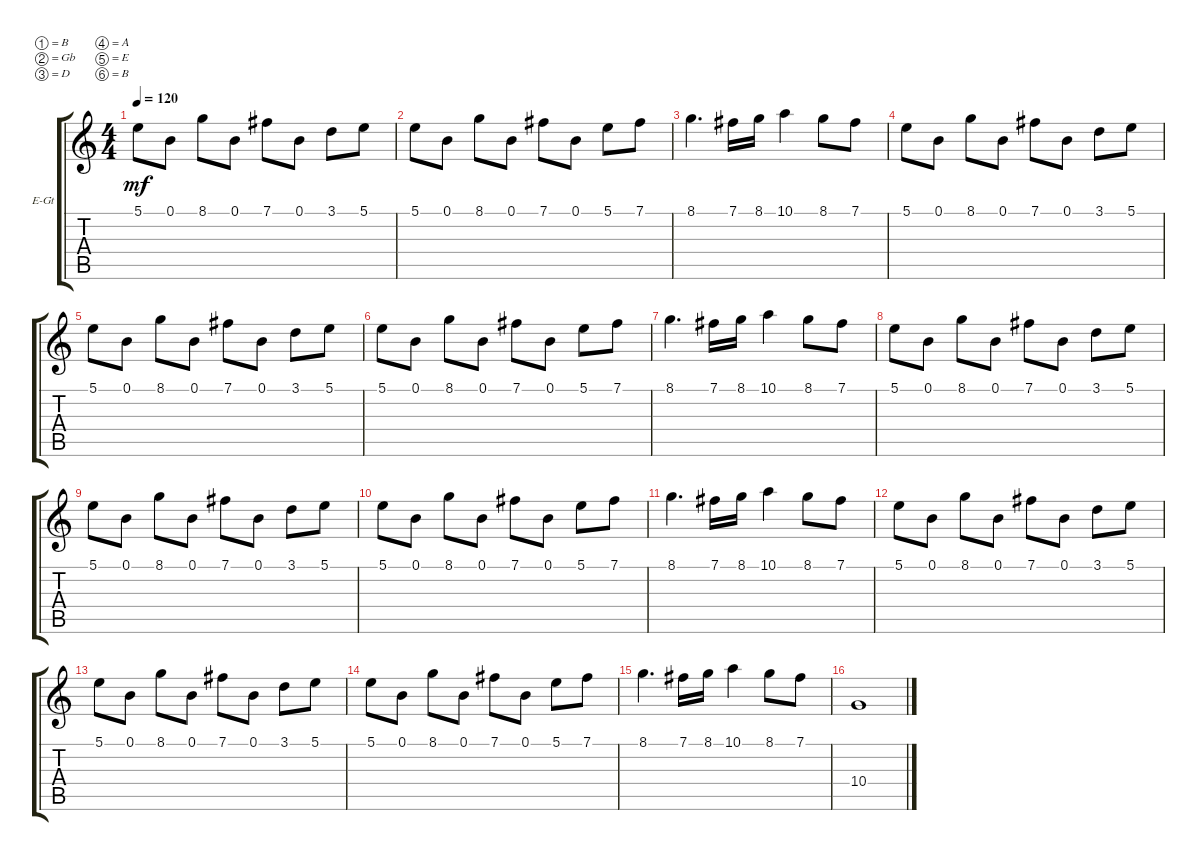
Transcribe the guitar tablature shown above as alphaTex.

\bracketExtendMode groupsimilarinstruments
\firstSystemTrackNameOrientation horizontal
\otherSystemsTrackNameOrientation horizontal
\track ("Additional Guitar" "E-Gt") {instrument distortionguitar}
\staff {score tabs}
\tuning (B3 Gb3 D3 A2 E2 B1)
\ts (4 4)
\tempo 120
\clef g2
\scale
0.333333
\ks c
5.1.8{dy mf} 0.1.8 8.1.8 0.1.8 7.1.8 0.1.8 3.1.8 5.1.8 |
\scale
0.333333 5.1.8 0.1.8 8.1.8 0.1.8 7.1.8 0.1.8 5.1.8 7.1.8 |
\scale
0.333333 8.1.4{d} 7.1.16 8.1.16 10.1.4 8.1.8 7.1.8 |
\scale
0.333333 5.1.8 0.1.8 8.1.8 0.1.8 7.1.8 0.1.8 3.1.8 5.1.8 |
\scale
0.333333 5.1.8 0.1.8 8.1.8 0.1.8 7.1.8 0.1.8 3.1.8 5.1.8 |
\scale
0.333333 5.1.8 0.1.8 8.1.8 0.1.8 7.1.8 0.1.8 5.1.8 7.1.8 |
\scale
0.333333 8.1.4{d} 7.1.16 8.1.16 10.1.4 8.1.8 7.1.8 |
\scale
0.333333 5.1.8 0.1.8 8.1.8 0.1.8 7.1.8 0.1.8 3.1.8 5.1.8 |
\scale
0.333333 5.1.8 0.1.8 8.1.8 0.1.8 7.1.8 0.1.8 3.1.8 5.1.8 |
\scale
0.333333 5.1.8 0.1.8 8.1.8 0.1.8 7.1.8 0.1.8 5.1.8 7.1.8 |
\scale
0.333333 8.1.4{d} 7.1.16 8.1.16 10.1.4 8.1.8 7.1.8 |
\scale
0.333333 5.1.8 0.1.8 8.1.8 0.1.8 7.1.8 0.1.8 3.1.8 5.1.8 |
\scale
0.333333 5.1.8 0.1.8 8.1.8 0.1.8 7.1.8 0.1.8 3.1.8 5.1.8 |
\scale
0.333333 5.1.8 0.1.8 8.1.8 0.1.8 7.1.8 0.1.8 5.1.8 7.1.8 |
\scale
0.333333 8.1.4{d} 7.1.16 8.1.16 10.1.4 8.1.8 7.1.8 |
\scale
0.333333 10.4.1
